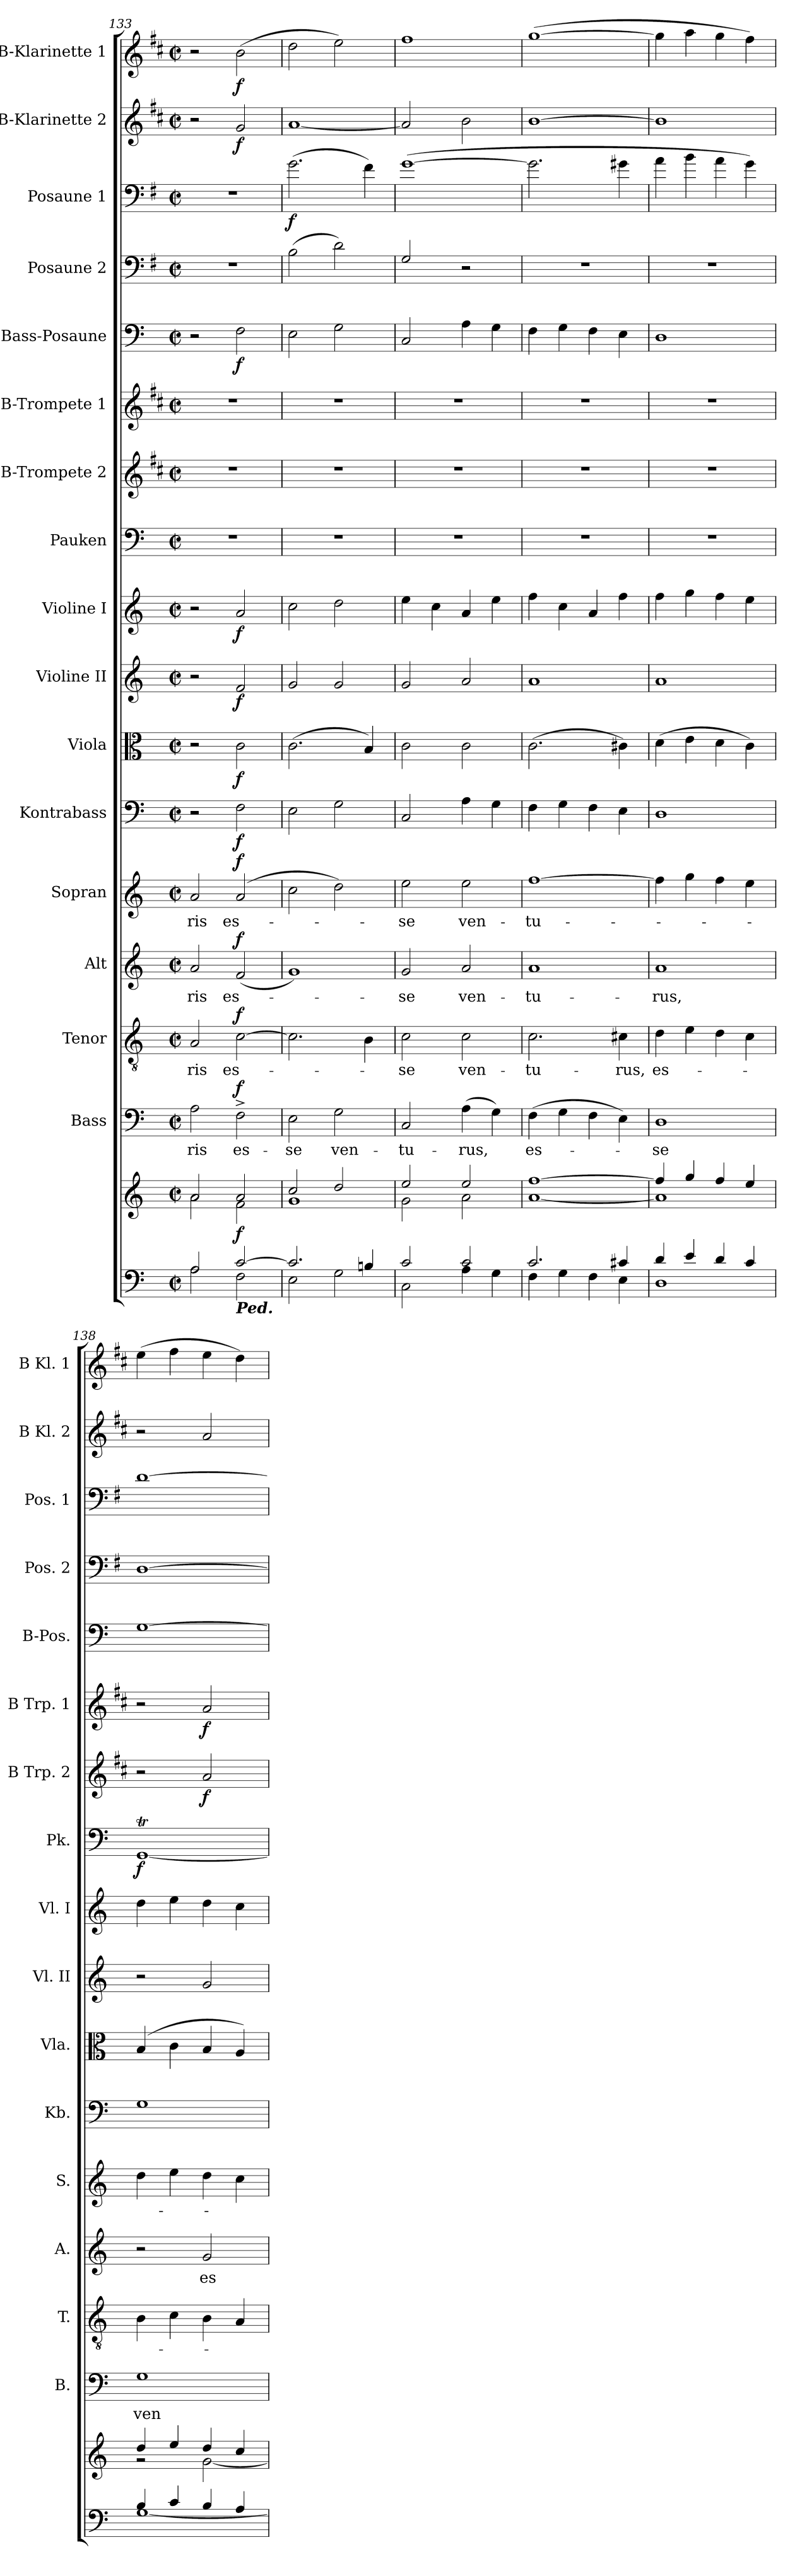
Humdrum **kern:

**kern	**kern	**dynam	**kern	**text	**dynam	**kern	**text	**dynam	**kern	**text	**dynam	**kern	**text	**dynam	**kern	**dynam	**kern	**dynam	**kern	**dynam	**kern	**dynam	**kern	**dynam	**kern	**dynam	**kern	**dynam	**kern	**dynam	**kern	**kern	**dynam	**kern	**dynam	**kern	**dynam
*part17	*part17	*part17	*part16	*part16	*part16	*part15	*part15	*part15	*part14	*part14	*part14	*part13	*part13	*part13	*part12	*part12	*part11	*part11	*part10	*part10	*part9	*part9	*part8	*part8	*part7	*part7	*part6	*part6	*part5	*part5	*part4	*part3	*part3	*part2	*part2	*part1	*part1
*staff18	*staff17	*staff17/18	*staff16	*staff16	*staff16	*staff15	*staff15	*staff15	*staff14	*staff14	*staff14	*staff13	*staff13	*staff13	*staff12	*staff12	*staff11	*staff11	*staff10	*staff10	*staff9	*staff9	*staff8	*staff8	*staff7	*staff7	*staff6	*staff6	*staff5	*staff5	*staff4	*staff3	*staff3	*staff2	*staff2	*staff1	*staff1
*	*	*	*I"Bass	*	*	*I"Tenor	*	*	*I"Alt	*	*	*I"Sopran	*	*	*I"Kontrabass	*	*I"Viola	*	*I"Violine II	*	*I"Violine I	*	*I"Pauken	*	*I"B-Trompete 2	*	*I"B-Trompete 1	*	*I"Bass-Posaune	*	*I"Posaune 2	*I"Posaune 1	*	*I"B-Klarinette 2	*	*I"B-Klarinette 1	*
*	*	*	*I'B.	*	*	*I'T.	*	*	*I'A.	*	*	*I'S.	*	*	*I'Kb.	*	*I'Vla.	*	*I'Vl. II	*	*I'Vl. I	*	*I'Pk.	*	*I'B Trp. 2	*	*I'B Trp. 1	*	*I'B-Pos.	*	*I'Pos. 2	*I'Pos. 1	*	*I'B Kl. 2	*	*I'B Kl. 1	*
*clefF4	*clefG2	*	*clefF4	*	*	*clefGv2	*	*	*clefG2	*	*	*clefG2	*	*	*clefF4	*	*clefC3	*	*clefG2	*	*clefG2	*	*clefF4	*	*clefG2	*	*clefG2	*	*clefF4	*	*clefF4	*clefF4	*	*clefG2	*	*clefG2	*
*	*	*	*	*	*	*	*	*	*	*	*	*	*	*	*ITrd7c12	*	*	*	*	*	*	*	*	*	*ITrd1c2	*	*ITrd1c2	*	*	*	*ITrd4c7	*ITrd4c7	*	*ITrd1c2	*	*ITrd1c2	*
*k[]	*k[]	*	*k[]	*	*	*k[]	*	*	*k[]	*	*	*k[]	*	*	*k[]	*	*k[]	*	*k[]	*	*k[]	*	*k[]	*	*k[]	*	*k[]	*	*k[]	*	*k[]	*k[]	*	*k[]	*	*k[]	*
*C:	*C:	*	*C:	*	*	*C:	*	*	*C:	*	*	*C:	*	*	*C:	*	*C:	*	*C:	*	*C:	*	*C:	*	*C:	*	*C:	*	*C:	*	*C:	*C:	*	*C:	*	*C:	*
*M2/2	*M2/2	*	*M2/2	*	*	*M2/2	*	*	*M2/2	*	*	*M2/2	*	*	*M2/2	*	*M2/2	*	*M2/2	*	*M2/2	*	*M2/2	*	*M2/2	*	*M2/2	*	*M2/2	*	*M2/2	*M2/2	*	*M2/2	*	*M2/2	*
*met(c|)	*met(c|)	*	*met(c|)	*	*	*met(c|)	*	*	*met(c|)	*	*	*met(c|)	*	*	*met(c|)	*	*met(c|)	*	*met(c|)	*	*met(c|)	*	*met(c|)	*	*met(c|)	*	*met(c|)	*	*met(c|)	*	*met(c|)	*met(c|)	*	*met(c|)	*	*met(c|)	*
=133	=133	=133	=133	=133	=133	=133	=133	=133	=133	=133	=133	=133	=133	=133	=133	=133	=133	=133	=133	=133	=133	=133	=133	=133	=133	=133	=133	=133	=133	=133	=133	=133	=133	=133	=133	=133	=133
*^	*^	*	*	*	*	*	*	*	*	*	*	*	*	*	*	*	*	*	*	*	*	*	*	*	*	*	*	*	*	*	*	*	*	*	*	*	*
!	!	!	!	!	!	!LO:LY:b	!	!	!LO:LY:b	!	!	!LO:LY:b	!	!	!LO:LY:b	!	!	!	!	!	!	!	!	!	!	!	!	!	!	!	!	!	!	!	!	!	!	!	!
2A/	2A\	2a/	2a\	.	2A\	-ris	.	2A/	-ris	.	2a/	-ris	.	2a/	-ris	.	2r	.	2r	.	2r	.	2r	.	1r	.	1r	.	1r	.	2r	.	1r	1r	.	2r	.	2r	.
!LO:TX:b:Bi:t=Ped.	!	!	!	!	!	!	!	!	!	!	!	!	!	!	!	!	!	!	!	!	!	!	!	!	!	!	!	!	!	!	!	!	!	!	!	!	!	!	!
!	!	!	!	!LO:DY:b	!	!LO:LY:b	!LO:DY:a	!	!LO:LY:b	!LO:DY:a	!	!LO:LY:b	!LO:DY:a	!	!LO:LY:b	!LO:DY:a	!	!LO:DY:b	!	!LO:DY:b	!	!LO:DY:b	!	!LO:DY:b	!	!	!	!	!	!	!	!LO:DY:b	!	!	!	!	!LO:DY:b	!	!LO:DY:b
[>2c/	2F\	2a/	2f\	f	2F^>\	es-	f	[2c\	es-	f	(<2f/	es-	f	(2a/	es-	f	2FF\	f	2c\	f	2f/	f	2a/	f	.	.	.	.	.	.	2F\	f	.	.	.	2f/	f	(>2a\	f
=134	=134	=134	=134	=134	=134	=134	=134	=134	=134	=134	=134	=134	=134	=134	=134	=134	=134	=134	=134	=134	=134	=134	=134	=134	=134	=134	=134	=134	=134	=134	=134	=134	=134	=134	=134	=134	=134	=134	=134
!	!	!	!	!	!	!LO:LY:b	!	!	!	!	!	!	!	!	!	!	!	!	!	!	!	!	!	!	!	!	!	!	!	!	!	!	!	!	!LO:DY:b	!	!	!	!
2.c/]	2E\	2cc/	1g	.	2E\	-se	.	2.c\]	.	.	1g)	.	.	2cc\	.	.	2EE\	.	(>2.c\	.	2g/	.	2cc\	.	1r	.	1r	.	1r	.	2E\	.	(>2E\	(>2.c\	f	[1g	.	2cc\	.
!	!	!	!	!	!	!LO:LY:b	!	!	!	!	!	!	!	!	!	!	!	!	!	!	!	!	!	!	!	!	!	!	!	!	!	!	!	!	!	!	!	!	!
.	2G\	2dd/	.	.	2G\	ven-	.	.	.	.	.	.	.	2dd\)	.	.	2GG\	.	.	.	2g/	.	2dd\	.	.	.	.	.	.	.	2G\	.	2G\)	.	.	.	.	2dd\)	.
4Bn/	.	.	.	.	.	.	.	4B\	.	.	.	.	.	.	.	.	.	.	4B/)	.	.	.	.	.	.	.	.	.	.	.	.	.	.	4B\)	.	.	.	.	.
=135	=135	=135	=135	=135	=135	=135	=135	=135	=135	=135	=135	=135	=135	=135	=135	=135	=135	=135	=135	=135	=135	=135	=135	=135	=135	=135	=135	=135	=135	=135	=135	=135	=135	=135	=135	=135	=135	=135	=135
!	!	!	!	!	!	!LO:LY:b	!	!	!LO:LY:b	!	!	!LO:LY:b	!	!	!LO:LY:b	!	!	!	!	!	!	!	!	!	!	!	!	!	!	!	!	!	!	!	!	!	!	!	!
2c/	2C\	2ee/	2g\	.	2C/	-tu-	.	2c\	-se	.	2g/	-se	.	2ee\	-se	.	2CC/	.	2c\	.	2g/	.	4ee\	.	1r	.	1r	.	1r	.	2C/	.	2C/	(>[1c	.	2g/]	.	1ee	.
.	.	.	.	.	.	.	.	.	.	.	.	.	.	.	.	.	.	.	.	.	.	.	4cc\	.	.	.	.	.	.	.	.	.	.	.	.	.	.	.	.
!	!	!	!	!	!	!LO:LY:b	!	!	!LO:LY:b	!	!	!LO:LY:b	!	!	!LO:LY:b	!	!	!	!	!	!	!	!	!	!	!	!	!	!	!	!	!	!	!	!	!	!	!	!
2c/	4A\	2ee/	2a\	.	(>4A\	-rus,	.	2c\	ven-	.	2a/	ven-	.	2ee\	ven-	.	4AA\	.	2c\	.	2a/	.	4a/	.	.	.	.	.	.	.	4A\	.	2r	.	.	2a\	.	.	.
.	4G\	.	.	.	4G\)	.	.	.	.	.	.	.	.	.	.	.	4GG\	.	.	.	.	.	4ee\	.	.	.	.	.	.	.	4G\	.	.	.	.	.	.	.	.
=136	=136	=136	=136	=136	=136	=136	=136	=136	=136	=136	=136	=136	=136	=136	=136	=136	=136	=136	=136	=136	=136	=136	=136	=136	=136	=136	=136	=136	=136	=136	=136	=136	=136	=136	=136	=136	=136	=136	=136
!	!	!	!	!	!	!LO:LY:b	!	!	!LO:LY:b	!	!	!LO:LY:b	!	!	!LO:LY:b	!	!	!	!	!	!	!	!	!	!	!	!	!	!	!	!	!	!	!	!	!	!	!	!
2.c/	4F\	[>1ff	[<1a	.	(>4F\	es-	.	2.c\	-tu-	.	1a	-tu-	.	[1ff	-tu-	.	4FF\	.	(>2.c\	.	1a	.	4ff\	.	1r	.	1r	.	1r	.	4F\	.	1r	2.c\]	.	[1a	.	(>[1ff	.
.	4G\	.	.	.	4G\	.	.	.	.	.	.	.	.	.	.	.	4GG\	.	.	.	.	.	4cc\	.	.	.	.	.	.	.	4G\	.	.	.	.	.	.	.	.
.	4F\	.	.	.	4F\	.	.	.	.	.	.	.	.	.	.	.	4FF\	.	.	.	.	.	4a/	.	.	.	.	.	.	.	4F\	.	.	.	.	.	.	.	.
!	!	!	!	!	!	!	!	!	!LO:LY:b	!	!	!	!	!	!	!	!	!	!	!	!	!	!	!	!	!	!	!	!	!	!	!	!	!	!	!	!	!	!
4c#X/	4E\	.	.	.	4E\)	.	.	4c#X\	-rus,	.	.	.	.	.	.	.	4EE\	.	4c#X\)	.	.	.	4ff\	.	.	.	.	.	.	.	4E\	.	.	4c#X\	.	.	.	.	.
=137	=137	=137	=137	=137	=137	=137	=137	=137	=137	=137	=137	=137	=137	=137	=137	=137	=137	=137	=137	=137	=137	=137	=137	=137	=137	=137	=137	=137	=137	=137	=137	=137	=137	=137	=137	=137	=137	=137	=137
!	!	!	!	!	!	!LO:LY:b	!	!	!LO:LY:b	!	!	!LO:LY:b	!	!	!	!	!	!	!	!	!	!	!	!	!	!	!	!	!	!	!	!	!	!	!	!	!	!	!
4d/	1D	4ff/]	1a]	.	1D	-se	.	4d\	es-	.	1a	-rus,	.	4ff\]	.	.	1DD	.	(>4d\	.	1a	.	4ff\	.	1r	.	1r	.	1r	.	1D	.	1r	4d\	.	1a]	.	4ff\]	.
4e/	.	4gg/	.	.	.	.	.	4e\	.	.	.	.	.	4gg\	.	.	.	.	4e\	.	.	.	4gg\	.	.	.	.	.	.	.	.	.	.	4e\	.	.	.	4gg\	.
4d/	.	4ff/	.	.	.	.	.	4d\	.	.	.	.	.	4ff\	.	.	.	.	4d\	.	.	.	4ff\	.	.	.	.	.	.	.	.	.	.	4d\	.	.	.	4ff\	.
4c/	.	4ee/	.	.	.	.	.	4c\	.	.	.	.	.	4ee\	.	.	.	.	4c\)	.	.	.	4ee\	.	.	.	.	.	.	.	.	.	.	4c\)	.	.	.	4ee\)	.
=138	=138	=138	=138	=138	=138	=138	=138	=138	=138	=138	=138	=138	=138	=138	=138	=138	=138	=138	=138	=138	=138	=138	=138	=138	=138	=138	=138	=138	=138	=138	=138	=138	=138	=138	=138	=138	=138	=138	=138
!	!	!	!	!	!	!LO:LY:b	!	!	!	!	!	!	!	!	!	!	!	!	!	!	!	!	!	!	!	!LO:DY:b	!	!	!	!	!	!	!	!	!	!	!	!	!
4B/	[<1G	4dd/	2rg	.	1G	ven-	.	4B\	.	.	2r	.	.	4dd\	.	.	1GG	.	(4B/	.	2r	.	4dd\	.	[1GGT	f	2r	.	2r	.	[1G	.	[1GG	[1G	.	2r	.	(>4dd\	.
4c/	.	4ee/	.	.	.	.	.	4c\	.	.	.	.	.	4ee\	.	.	.	.	4c\	.	.	.	4ee\	.	.	.	.	.	.	.	.	.	.	.	.	.	.	4ee\	.
!	!	!	!	!	!	!	!	!	!	!	!	!LO:LY:b	!	!	!	!	!	!	!	!	!	!	!	!	!	!	!	!LO:DY:b	!	!LO:DY:b	!	!	!	!	!	!	!	!	!
4B/	.	4dd/	[<2g\	.	.	.	.	4B\	.	.	2g/	es-	.	4dd\	.	.	.	.	4B/	.	2g/	.	4dd\	.	.	.	2g/	f	2g/	f	.	.	.	.	.	2g/	.	4dd\	.
4A/	.	4cc/	.	.	.	.	.	4A/	.	.	.	.	.	4cc\	.	.	.	.	4A/)	.	.	.	4cc\	.	.	.	.	.	.	.	.	.	.	.	.	.	.	4cc\)	.
*v	*v	*	*	*	*	*	*	*	*	*	*	*	*	*	*	*	*	*	*	*	*	*	*	*	*	*	*	*	*	*	*	*	*	*	*	*	*	*	*
*	*v	*v	*	*	*	*	*	*	*	*	*	*	*	*	*	*	*	*	*	*	*	*	*	*	*	*	*	*	*	*	*	*	*	*	*	*	*	*
=	=	=	=	=	=	=	=	=	=	=	=	=	=	=	=	=	=	=	=	=	=	=	=	=	=	=	=	=	=	=	=	=	=	=	=	=	=
*-	*-	*-	*-	*-	*-	*-	*-	*-	*-	*-	*-	*-	*-	*-	*-	*-	*-	*-	*-	*-	*-	*-	*-	*-	*-	*-	*-	*-	*-	*-	*-	*-	*-	*-	*-	*-	*-
